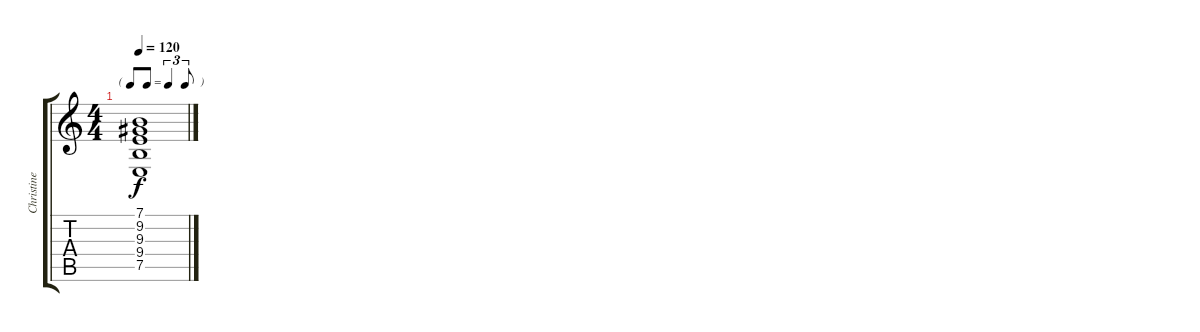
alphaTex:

\track ("Christine McVie - Tack Piano" "Christine ") {instrument honkytonkpiano}
\staff {score tabs}
\tuning (E4 B3 G3 D3 A2 E2) {hide}
\ts (4 4)
\tf triplet8th
\tempo 120
\clef g2
\ks c
(7.1 9.2 9.3 9.4 7.5).1{dy f}
